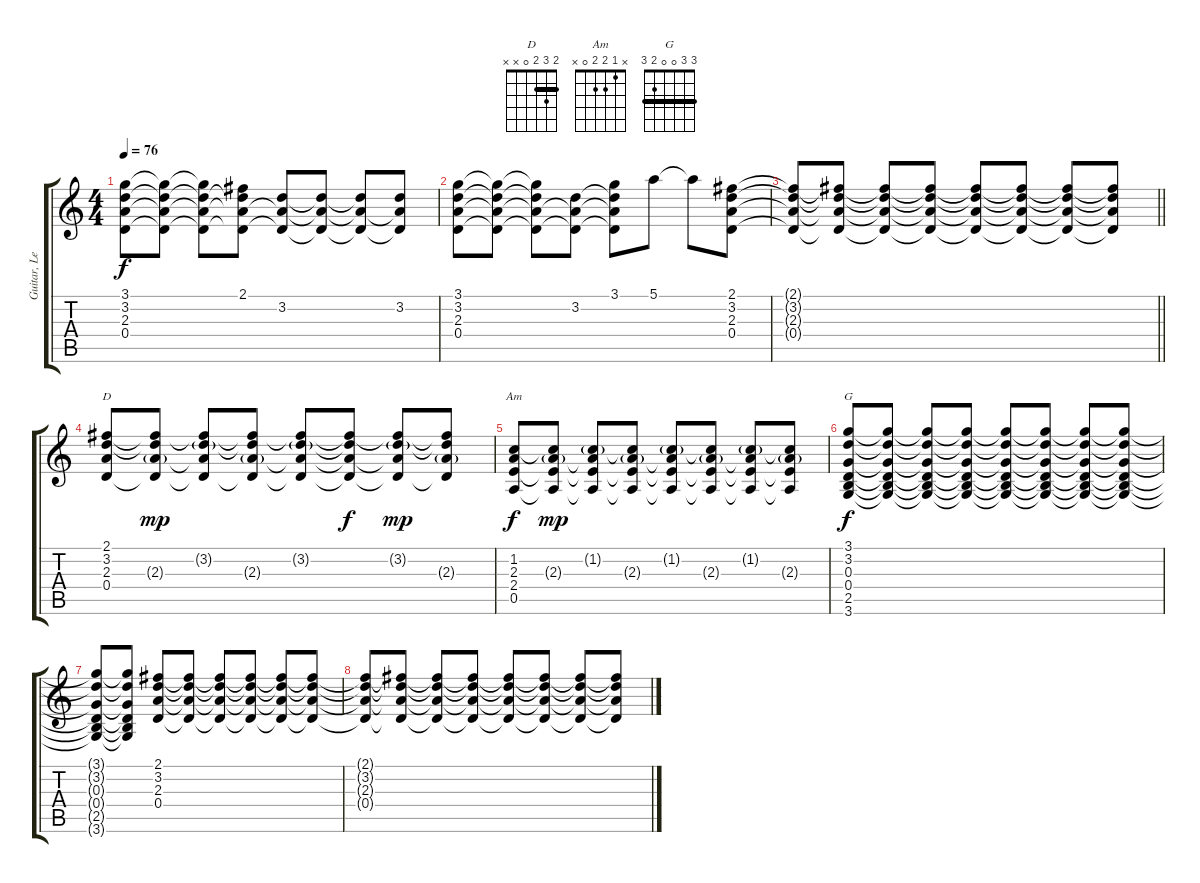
\track ("Guitar, Lead" "Guitar, Le") {instrument acousticguitarsteel}
\staff {score tabs}
\tuning (E4 B3 G3 D3 A2 E2) {hide}
\chord ("D" 2 3 2 0 x x) {barre 2}
\chord ("Am" x 1 2 2 0 x)
\chord ("G" 3 3 0 0 2 3) {barre 3}
\ts (4 4)
\tempo 76
\clef g2
\ks c
(3.1{t} 3.2{t} 2.3{t} 0.4{t}).8{dy f} (3.1{t} 3.2{t} 2.3{t} 0.4{t}).8 (3.1{t} 3.2{t} 2.3{t} 0.4{t}).8 (2.1 3.2{t} 2.3{t} 0.4{t}).8 (3.2 2.3{t} 0.4{t}).8 (3.2{t} 2.3{t} 0.4{t}).8 (3.2{t} 2.3{t} 0.4{t}).8 (3.2 2.3{t} 0.4{t}).8 |
(3.1 3.2 2.3 0.4).8 (3.1{t} 3.2{t} 2.3{t} 0.4{t}).8 (3.1{t} 3.2{t} 2.3{t} 0.4{t}).8 (3.2 2.3{t} 0.4{t}).8 (3.1 3.2{t} 2.3{t} 0.4{t}).8 5.1.8 5.1{t}.8 (2.1 3.2 2.3 0.4).8 |
\barLineRight lightlight
(2.1{t} 3.2{t} 2.3{t} 0.4{t}).8 (2.1{t} 3.2{t} 2.3{t} 0.4{t}).8 (2.1{t} 3.2{t} 2.3{t} 0.4{t}).8 (2.1{t} 3.2{t} 2.3{t} 0.4{t}).8 (2.1{t} 3.2{t} 2.3{t} 0.4{t}).8 (2.1{t} 3.2{t} 2.3{t} 0.4{t}).8 (2.1{t} 3.2{t} 2.3{t} 0.4{t}).8 (2.1{t} 3.2{t} 2.3{t} 0.4{t}).8 |
(2.1 3.2 2.3 0.4).8{ch "D"} (2.1{t} 3.2{t} 2.3{g} 0.4{t}).8{dy mp} (2.1{t} 3.2{g} 2.3{t} 0.4{t}).8 (2.1{t} 3.2{t} 2.3{g} 0.4{t}).8 (2.1{t} 3.2{g} 2.3{t} 0.4{t}).8 (2.1{t} 3.2{t} 2.3{t} 0.4{t}).8{dy f} (2.1{t} 3.2{g} 2.3{t} 0.4{t}).8{dy mp} (2.1{t} 3.2{t} 2.3{g} 0.4{t}).8 |
(1.2 2.3 2.4 0.5).8{ch "Am" dy f} (1.2{t} 2.3{g} 2.4{t} 0.5{t}).8{dy mp} (1.2{g} 2.3{t} 2.4{t} 0.5{t}).8 (1.2{t} 2.3{g} 2.4{t} 0.5{t}).8 (1.2{g} 2.3{t} 2.4{t} 0.5{t}).8 (1.2{t} 2.3{g} 2.4{t} 0.5{t}).8 (1.2{g} 2.3{t} 2.4{t} 0.5{t}).8 (1.2{t} 2.3{g} 2.4{t} 0.5{t}).8 |
(3.1 3.2 0.3 0.4 2.5 3.6).8{ch "G" dy f} (3.1{t} 3.2{t} 0.3{t} 0.4{t} 2.5{t} 3.6{t}).8 (3.1{t} 3.2{t} 0.3{t} 0.4{t} 2.5{t} 3.6{t}).8 (3.1{t} 3.2{t} 0.3{t} 0.4{t} 2.5{t} 3.6{t}).8 (3.1{t} 3.2{t} 0.3{t} 0.4{t} 2.5{t} 3.6{t}).8 (3.1{t} 3.2{t} 0.3{t} 0.4{t} 2.5{t} 3.6{t}).8 (3.1{t} 3.2{t} 0.3{t} 0.4{t} 2.5{t} 3.6{t}).8 (3.1{t} 3.2{t} 0.3{t} 0.4{t} 2.5{t} 3.6{t}).8 |
(3.1{t} 3.2{t} 0.3{t} 0.4{t} 2.5{t} 3.6{t}).8 (3.1{t} 3.2{t} 0.3{t} 0.4{t} 2.5{t} 3.6{t}).8 (2.1 3.2 2.3 0.4).8 (2.1{t} 3.2{t} 2.3{t} 0.4{t}).8 (2.1{t} 3.2{t} 2.3{t} 0.4{t}).8 (2.1{t} 3.2{t} 2.3{t} 0.4{t}).8 (2.1{t} 3.2{t} 2.3{t} 0.4{t}).8 (2.1{t} 3.2{t} 2.3{t} 0.4{t}).8 |
(2.1{t} 3.2{t} 2.3{t} 0.4{t}).8 (2.1{t} 3.2{t} 2.3{t} 0.4{t}).8 (2.1{t} 3.2{t} 2.3{t} 0.4{t}).8 (2.1{t} 3.2{t} 2.3{t} 0.4{t}).8 (2.1{t} 3.2{t} 2.3{t} 0.4{t}).8 (2.1{t} 3.2{t} 2.3{t} 0.4{t}).8 (2.1{t} 3.2{t} 2.3{t} 0.4{t}).8 (2.1{t} 3.2{t} 2.3{t} 0.4{t}).8
